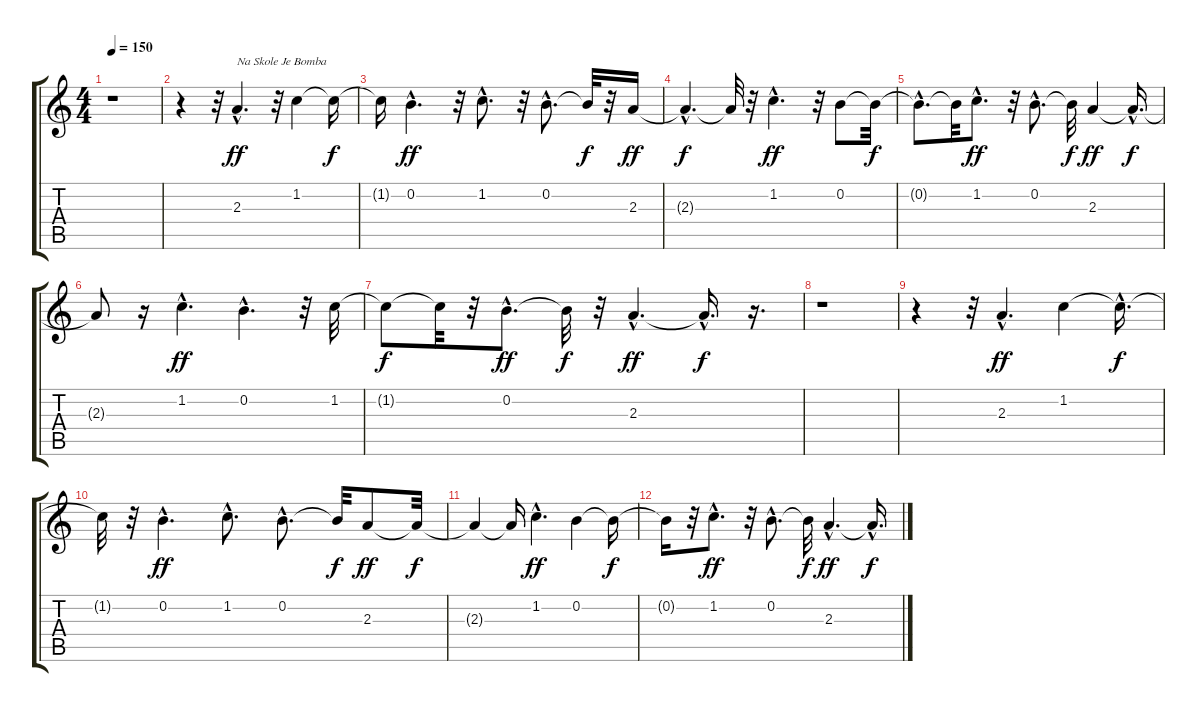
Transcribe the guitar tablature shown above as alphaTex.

\track "" {instrument distortionguitar}
\staff {score tabs}
\tuning (E4 B3 G3 D3 A2 E2) {hide}
\ts (4 4)
\tempo 150
\clef g2
\ks c
r.1{dy ff instrument distortionguitar} |
r.4 r.32 2.3{hac}.4{d txt "Na Skole Je Bomba" instrument distortionguitar} r.32 1.2.4 1.2{t}.16{dy f} |
1.2{t}.16 0.2{hac}.4{d dy ff} r.32 1.2{hac}.8{d} r.32 0.2{hac}.8{d} 0.2{t}.32{dy f} r.32 2.3.16{dy ff} |
2.3{hac t}.4{d dy f} 2.3{t}.32 r.32 1.2{hac}.4{d dy ff} r.32 0.2.8 0.2{t}.32{dy f} |
0.2{hac t}.8{d} 0.2{t}.32 1.2{hac}.8{d dy ff} r.32 0.2{hac}.8{d} 0.2{t}.32{dy f} 2.3.4{dy ff} 2.3{hac t}.16{d dy f} |
2.3{t}.8 r.16 1.2{hac}.4{d dy ff} 0.2{hac}.4{d} r.32 1.2.32 |
1.2{t}.8{dy f} 1.2{t}.32 r.32 0.2{hac}.8{d dy ff} 0.2{t}.32{dy f} r.32 2.3{hac}.4{d dy ff} 2.3{hac t}.16{d dy f} r.16{d} |
r.1 |
r.4 r.32 2.3{hac}.4{d dy ff} 1.2.4 1.2{hac t}.16{d dy f} |
1.2{t}.32 r.32 0.2{hac}.4{d dy ff} 1.2{hac}.8{d} 0.2{hac}.8{d} 0.2{t}.32{dy f} 2.3.8{dy ff} 2.3{t}.32{dy f} |
2.3{t}.4 2.3{t}.16 1.2{hac}.4{d dy ff} 0.2.4 0.2{t}.16{dy f} |
0.2{t}.16 r.32 1.2{hac}.8{d dy ff} r.32 0.2{hac}.8{d} 0.2{t}.32{dy f} 2.3{hac}.4{d dy ff} 2.3{hac t}.16{d dy f}
